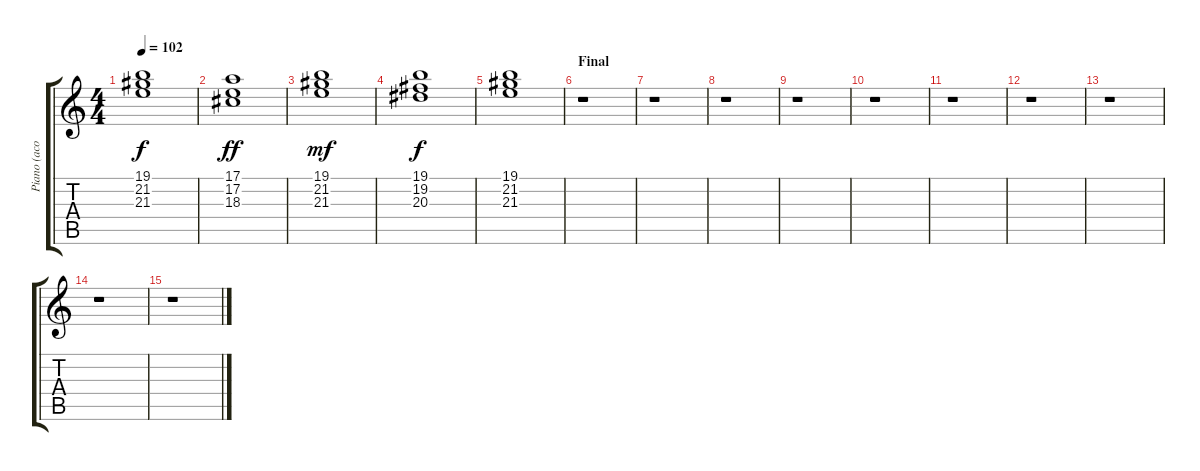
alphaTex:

\track ("Piano (acompañamiento)" "Piano (aco") {instrument rockorgan}
\staff {score tabs}
\tuning (E4 B3 G3 D3 A2 E2) {hide}
\ts (4 4)
\tempo 102
\clef g2
\ks c
(19.1 21.2 21.3).1{dy f} |
(17.1 17.2 18.3).1{dy ff} |
(19.1 21.2 21.3).1{dy mf} |
(19.1 19.2 20.3).1{dy f} |
(19.1 21.2 21.3).1 |
\section ("" "Final")
r.1 |
r.1 |
r.1 |
r.1 |
r.1 |
r.1 |
r.1 |
r.1 |
r.1 |
r.1
